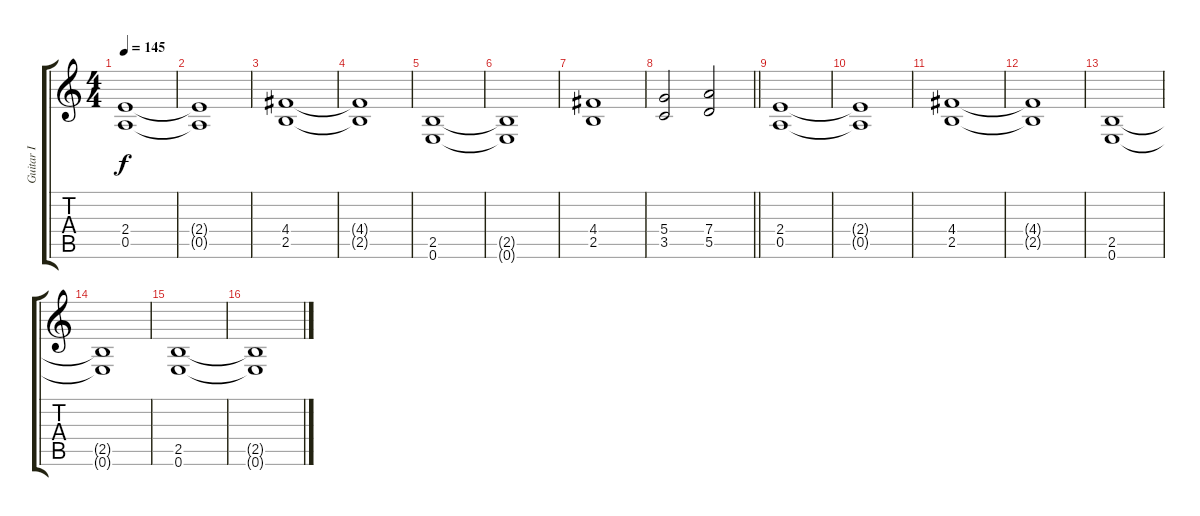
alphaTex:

\track ("Guitar I" "Guitar I") {instrument distortionguitar}
\staff {score tabs}
\tuning (E4 B3 G3 D3 A2 E2) {hide}
\ts (4 4)
\tempo 145
\clef g2
\ks c
(2.4 0.5).1{dy f} |
(2.4{t} 0.5{t}).1 |
(4.4 2.5).1 |
(4.4{t} 2.5{t}).1 |
(2.5 0.6).1 |
(2.5{t} 0.6{t}).1 |
(4.4 2.5).1 |
\barLineRight lightlight
(5.4 3.5).2 (7.4 5.5).2 |
(2.4 0.5).1 |
(2.4{t} 0.5{t}).1 |
(4.4 2.5).1 |
(4.4{t} 2.5{t}).1 |
(2.5 0.6).1 |
(2.5{t} 0.6{t}).1 |
(2.5 0.6).1 |
(2.5{t} 0.6{t}).1
